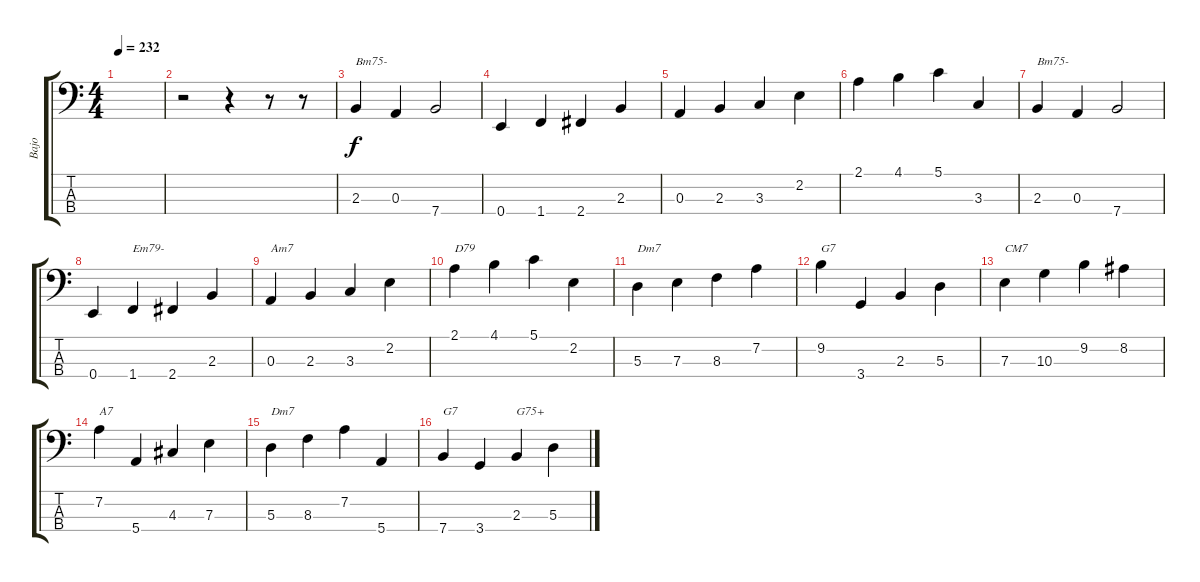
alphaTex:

\track ("Bajo" "Bajo") {instrument electricbassfinger}
\staff {score tabs}
\tuning (G2 D2 A1 E1) {hide}
\ts (4 4)
\tempo 232
\clef f4
\ks c
|
r.2 r.4 r.8 r.8 |
2.3.4{txt "Bm75-"} 0.3.4 7.4.2 |
0.4.4 1.4.4 2.4.4 2.3.4 |
0.3.4 2.3.4 3.3.4 2.2.4 |
2.1.4 4.1.4 5.1.4 3.3.4 |
2.3.4{txt "Bm75-"} 0.3.4 7.4.2 |
0.4.4 1.4.4{txt "Em79-"} 2.4.4 2.3.4 |
0.3.4{txt "Am7"} 2.3.4 3.3.4 2.2.4 |
2.1.4{txt "D79"} 4.1.4 5.1.4 2.2.4 |
5.3.4{txt "Dm7"} 7.3.4 8.3.4 7.2.4 |
9.2.4{txt "G7"} 3.4.4 2.3.4 5.3.4 |
7.3.4{txt "CM7"} 10.3.4 9.2.4 8.2.4 |
7.2.4{txt "A7"} 5.4.4 4.3.4 7.3.4 |
5.3.4{txt "Dm7"} 8.3.4 7.2.4 5.4.4 |
7.4.4{txt "G7"} 3.4.4 2.3.4{txt "G75+"} 5.3.4
